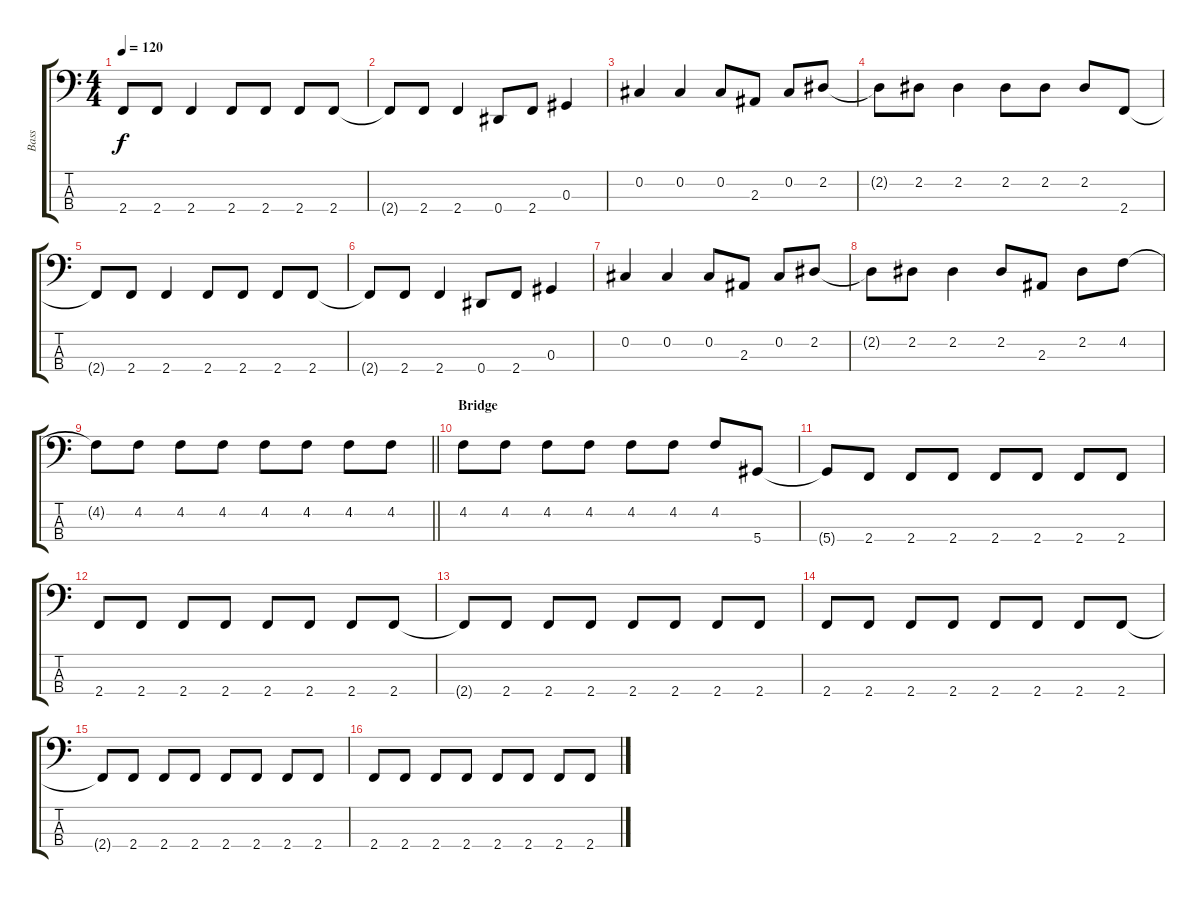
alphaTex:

\track ("Bass" "Bass") {instrument electricbasspick}
\staff {score tabs}
\tuning (Gb2 Db2 Ab1 Eb1) {hide}
\ts (4 4)
\tempo 120
\clef f4
\ks c
2.4{t}.8{dy f} 2.4.8 2.4.4 2.4.8 2.4.8 2.4.8 2.4.8 |
2.4{t}.8 2.4.8 2.4.4 0.4.8 2.4.8 0.3.4 |
0.2.4 0.2.4 0.2.8 2.3.8 0.2.8 2.2.8 |
2.2{t}.8 2.2.8 2.2.4 2.2.8 2.2.8 2.2.8 2.4.8 |
2.4{t}.8 2.4.8 2.4.4 2.4.8 2.4.8 2.4.8 2.4.8 |
2.4{t}.8 2.4.8 2.4.4 0.4.8 2.4.8 0.3.4 |
0.2.4 0.2.4 0.2.8 2.3.8 0.2.8 2.2.8 |
2.2{t}.8 2.2.8 2.2.4 2.2.8 2.3.8 2.2.8 4.2.8 |
\barLineRight lightlight
4.2{t}.8 4.2.8 4.2.8 4.2.8 4.2.8 4.2.8 4.2.8 4.2.8 |
\section ("" "Bridge")
4.2.8 4.2.8 4.2.8 4.2.8 4.2.8 4.2.8 4.2.8 5.4.8 |
5.4{t}.8 2.4.8 2.4.8 2.4.8 2.4.8 2.4.8 2.4.8 2.4.8 |
2.4.8 2.4.8 2.4.8 2.4.8 2.4.8 2.4.8 2.4.8 2.4.8 |
2.4{t}.8 2.4.8 2.4.8 2.4.8 2.4.8 2.4.8 2.4.8 2.4.8 |
2.4.8 2.4.8 2.4.8 2.4.8 2.4.8 2.4.8 2.4.8 2.4.8 |
2.4{t}.8 2.4.8 2.4.8 2.4.8 2.4.8 2.4.8 2.4.8 2.4.8 |
2.4.8 2.4.8 2.4.8 2.4.8 2.4.8 2.4.8 2.4.8 2.4.8
